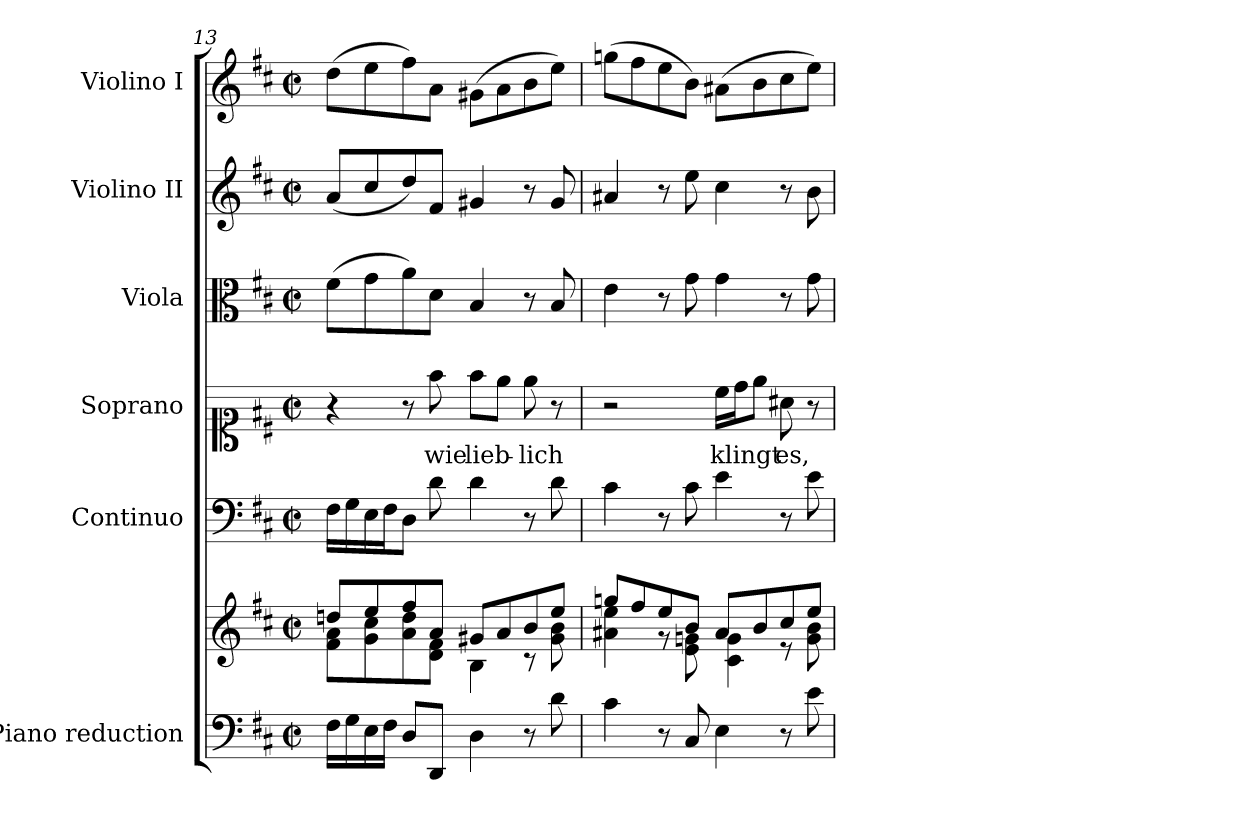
**kern	**kern	**kern	**kern	**text	**kern	**kern	**kern
*part6	*part6	*part5	*part4	*part4	*part3	*part2	*part1
*staff7	*staff6	*staff5	*staff4	*staff4	*staff3	*staff2	*staff1
*I"Piano reduction	*	*I"Continuo	*I"Soprano	*	*I"Viola	*I"Violino II	*I"Violino I
*I'Pno	*	*	*	*	*I'Vla	*I'Vln	*I'Vln
*clefF4	*clefG2	*clefF4	*clefC1	*	*clefC3	*clefG2	*clefG2
*k[f#c#]	*k[f#c#]	*k[f#c#]	*k[f#c#]	*	*k[f#c#]	*k[f#c#]	*k[f#c#]
*M2/2	*M2/2	*M2/2	*M2/2	*	*M2/2	*M2/2	*M2/2
*met(c|)	*met(c|)	*met(c|)	*met(c|)	*	*met(c|)	*met(c|)	*met(c|)
=13	=13	=13	=13	=13	=13	=13	=13
*	*^	*	*	*	*	*	*
16F#\LL	8ddn/L	8f#\ 8a\L	16F#\LL	4r	.	(>8f#\L	(<8a/L	(>8dd\L
16G\	.	.	16G\	.	.	.	.	.
16E\	8ee/	8g\ 8cc#\	16E\	.	.	8g\	8cc#/	8ee\
16F#\JJ	.	.	16F#\J	.	.	.	.	.
8D/L	8ff#/	8a\ 8dd\	8D\J	8r	.	8a\)	8dd/)	8ff#\)
!	!	!	!	!	!LO:LY:b	!	!	!
8DD/J	8a/J	8d\ 8f#\J	8d\	8ff#\	wie	8d\J	8f#/J	8a\J
!	!	!	!	!	!LO:LY:b	!	!	!
4D\	8g#X/L	4B\	4d\	8ff#\L	lieb-	4B/	4g#X/	(>8g#X\L
.	8a/	.	.	8ee\J	.	.	.	8a\
!	!	!	!	!	!LO:LY:b	!	!	!
8r	8b/	8r	8r	8ee\	-lich	8r	8r	8b\
8d\	8ee/J	8g#\ 8b\	8d\	8r	.	8B/	8g#/	8ee\J)
!!LO:LB:g=z
=14	=14	=14	=14	=14	=14	=14	=14	=14
4c#\	8ggn/L	4a#X\ 4ee\	4c#\	2r	.	4e\	4a#X/	(>8ggn\L
.	8ff#/	.	.	.	.	.	.	8ff#\
8r	8ee/	8r	8r	.	.	8r	8r	8ee\
8C#/	8b/J	8e\ 8gn\	8c#\	.	.	8g\	8ee\	8b\J)
!	!	!	!	!	!LO:LY:b	!	!	!
4E\	8a#/L	4c#\ 4g\	4e\	16cc#\LL	klingt	4g\	4cc#\	(>8a#X\L
.	.	.	.	16dd\J	.	.	.	.
.	8b/	.	.	8ee\J	.	.	.	8b\
!	!	!	!	!	!LO:LY:b	!	!	!
8r	8cc#/	8r	8r	8a#X\	es,	8r	8r	8cc#\
8e\	8ee/J	8g\ 8b\	8e\	8r	.	8g\	8b\	8ee\J)
*	*v	*v	*	*	*	*	*	*
=	=	=	=	=	=	=	=
*-	*-	*-	*-	*-	*-	*-	*-
